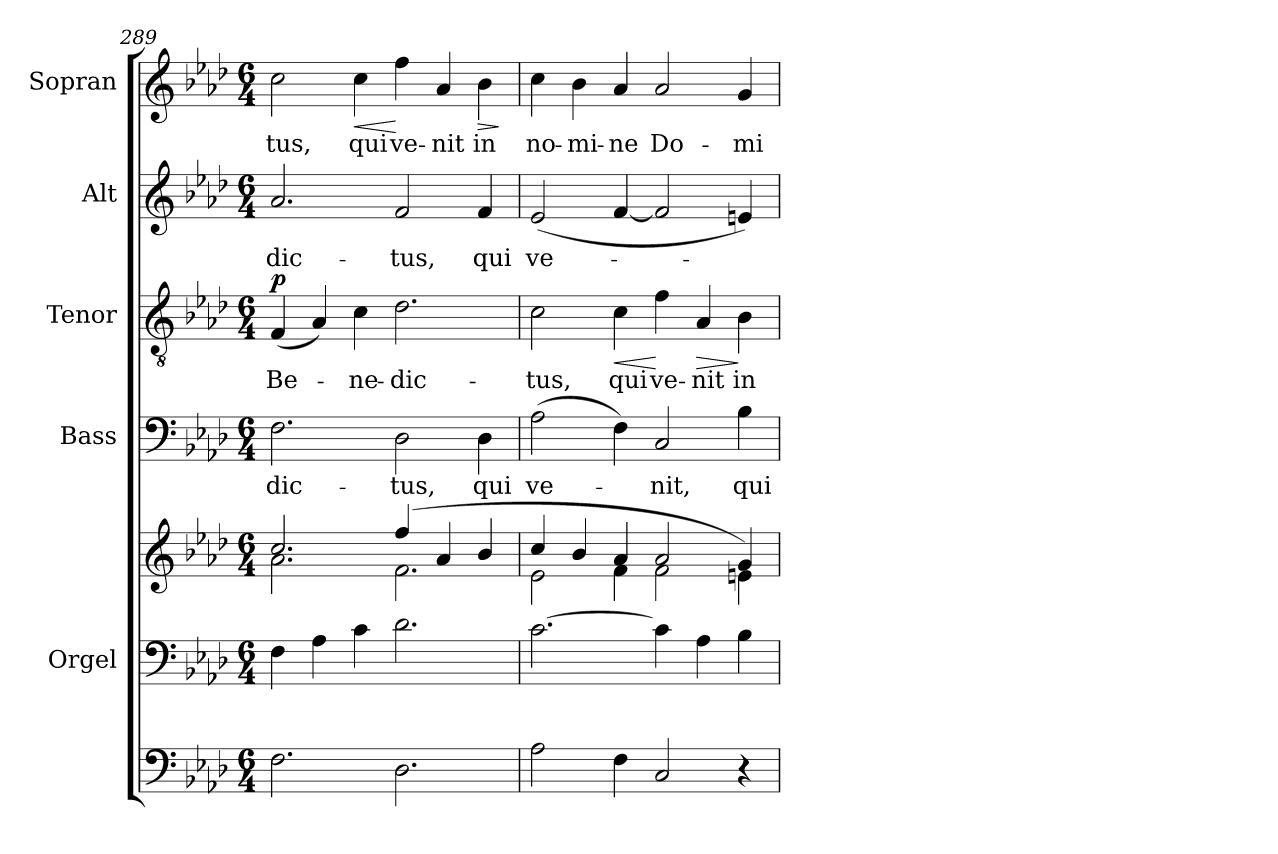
**kern	**kern	**kern	**kern	**text	**kern	**text	**dynam	**kern	**text	**kern	**text	**dynam
*part6	*part5	*part5	*part4	*part4	*part3	*part3	*part3	*part2	*part2	*part1	*part1	*part1
*staff7	*staff6	*staff5	*staff4	*staff4	*staff3	*staff3	*staff3	*staff2	*staff2	*staff1	*staff1	*staff1
*	*I"Orgel	*	*I"Bass	*	*I"Tenor	*	*	*I"Alt	*	*I"Sopran	*	*
*	*I'Org.	*	*I'B	*	*I'T	*	*	*I'A	*	*I'S	*	*
*clefF4	*clefF4	*clefG2	*clefF4	*	*clefGv2	*	*	*clefG2	*	*clefG2	*	*
*ITrd7c12	*	*	*	*	*	*	*	*	*	*	*	*
*k[b-e-a-d-]	*k[b-e-a-d-]	*k[b-e-a-d-]	*k[b-e-a-d-]	*	*k[b-e-a-d-]	*	*	*k[b-e-a-d-]	*	*k[b-e-a-d-]	*	*
*A-:	*A-:	*A-:	*A-:	*	*A-:	*	*	*A-:	*	*A-:	*	*
*M6/4	*M6/4	*M6/4	*M6/4	*	*M6/4	*	*	*M6/4	*	*M6/4	*	*
=289	=289	=289	=289	=289	=289	=289	=289	=289	=289	=289	=289	=289
*	*	*^	*	*	*	*	*	*	*	*	*	*
!	!	!	!	!	!LO:LY:b	!	!LO:LY:b	!LO:DY:a	!	!LO:LY:b	!	!LO:LY:b	!
2.FF\	4F\	2.cc/	2.a-\	2.F\	-dic-	(<4F/	Be-	p	2.a-/	-dic-	2cc\	-tus,	.
.	4A-\	.	.	.	.	4A-/)	.	.	.	.	.	.	.
!	!	!	!	!	!	!	!LO:LY:b	!	!	!	!	!LO:LY:b	!LO:HP:b
.	4c\	.	.	.	.	4c\	-ne-	.	.	.	4cc\	qui	<
!	!	!	!	!	!LO:LY:b	!	!LO:LY:b	!	!	!LO:LY:b	!	!LO:LY:b	!
2.DD-\	2.d-\	(4ff/	2.f\	2D-\	-tus,	2.d-\	-dic-	.	2f/	-tus,	4ff\	ve-	[
!	!	!	!	!	!	!	!	!	!	!	!	!LO:LY:b	!
.	.	4a-/	.	.	.	.	.	.	.	.	4a-/	-nit	.
!	!	!	!	!	!LO:LY:b	!	!	!	!	!LO:LY:b	!	!LO:LY:b	!LO:HP:b
.	.	4b-/	.	4D-\	qui	.	.	.	4f/	qui	4b-\	in	>
*	*	*v	*v	*	*	*	*	*	*	*	*	*	*
.	.	.	.	.	.	.	.	.	.	.	.	]
=290	=290	=290	=290	=290	=290	=290	=290	=290	=290	=290	=290	=290
*	*	*^	*	*	*	*	*	*	*	*	*	*
!	!	!	!	!	!LO:LY:b	!	!LO:LY:b	!	!	!LO:LY:b	!	!LO:LY:b	!
2AA-\	[2.c\	4cc/	2e-\	(>2A-\	ve-	2c\	-tus,	.	(<2e-/	ve-	4cc\	no-	.
!	!	!	!	!	!	!	!	!	!	!	!	!LO:LY:b	!
.	.	4b-/	.	.	.	.	.	.	.	.	4b-\	-mi-	.
!	!	!	!	!	!	!	!LO:LY:b	!LO:HP:b	!	!	!	!LO:LY:b	!
4FF\	.	4a-/	4f\	4F\)	.	4c\	qui	<	[4f/	.	4a-/	-ne	.
!	!	!	!	!	!LO:LY:b	!	!LO:LY:b	!	!	!	!	!LO:LY:b	!
2CC/	4c\]	2a-/	2f\	2C/	-nit,	4f\	ve-	[	2f/]	.	2a-/	Do-	.
!	!	!	!	!	!	!	!LO:LY:b	!LO:HP:b	!	!	!	!	!
.	4A-\	.	.	.	.	4A-/	-nit	>	.	.	.	.	.
!	!	!	!	!	!LO:LY:b	!	!LO:LY:b	!	!	!	!	!LO:LY:b	!
4r	4B-\	4g/)	4en\	4B-\	qui	4B-\	in	]	4en/)	.	4g/	-mi-	.
*	*	*v	*v	*	*	*	*	*	*	*	*	*	*
=	=	=	=	=	=	=	=	=	=	=	=	=
*-	*-	*-	*-	*-	*-	*-	*-	*-	*-	*-	*-	*-
